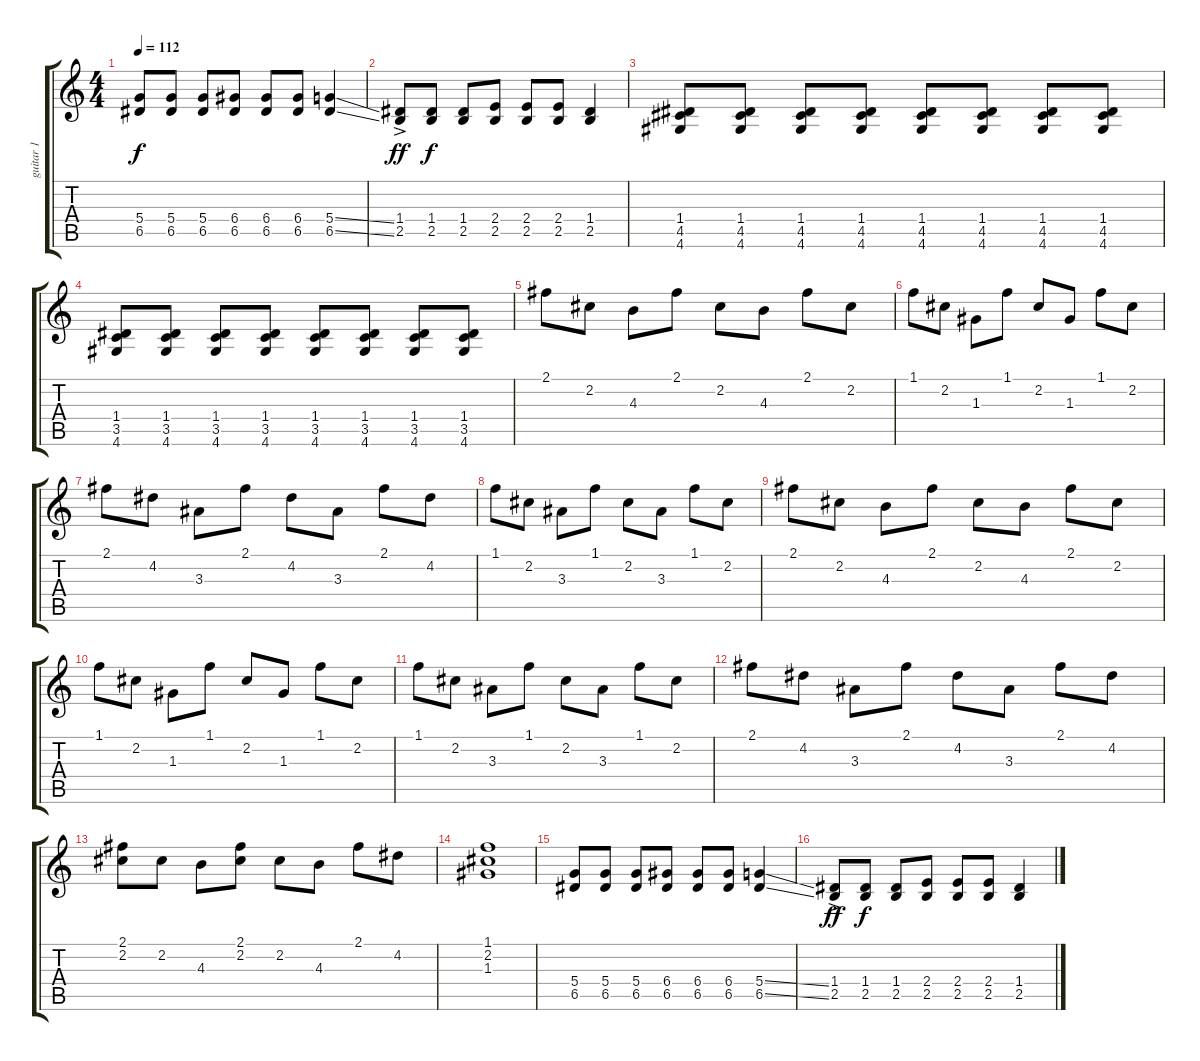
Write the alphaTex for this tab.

\track ("guitar 1" "guitar 1") {instrument electricguitarclean}
\staff {score tabs}
\tuning (E4 B3 G3 D3 A2 E2) {hide}
\ts (4 4)
\tempo 112
\clef g2
\ks c
(5.4 6.5).8{dy f} (5.4 6.5).8 (5.4 6.5).8 (6.4 6.5).8 (6.4 6.5).8 (6.4 6.5).8 (5.4{ss} 6.5{ss}).4 |
(1.4{ac} 2.5{ac}).8{dy ff} (1.4 2.5).8{dy f} (1.4 2.5).8 (2.4 2.5).8 (2.4 2.5).8 (2.4 2.5).8 (1.4 2.5).4 |
(1.4 4.5 4.6).8 (1.4 4.5 4.6).8 (1.4 4.5 4.6).8 (1.4 4.5 4.6).8 (1.4 4.5 4.6).8 (1.4 4.5 4.6).8 (1.4 4.5 4.6).8 (1.4 4.5 4.6).8 |
(1.4 3.5 4.6).8 (1.4 3.5 4.6).8 (1.4 3.5 4.6).8 (1.4 3.5 4.6).8 (1.4 3.5 4.6).8 (1.4 3.5 4.6).8 (1.4 3.5 4.6).8 (1.4 3.5 4.6).8 |
2.1.8 2.2.8 4.3.8 2.1.8 2.2.8 4.3.8 2.1.8 2.2.8 |
1.1.8 2.2.8 1.3.8 1.1.8 2.2.8 1.3.8 1.1.8 2.2.8 |
2.1.8 4.2.8 3.3.8 2.1.8 4.2.8 3.3.8 2.1.8 4.2.8 |
1.1.8 2.2.8 3.3.8 1.1.8 2.2.8 3.3.8 1.1.8 2.2.8 |
2.1.8 2.2.8 4.3.8 2.1.8 2.2.8 4.3.8 2.1.8 2.2.8 |
1.1.8 2.2.8 1.3.8 1.1.8 2.2.8 1.3.8 1.1.8 2.2.8 |
1.1.8 2.2.8 3.3.8 1.1.8 2.2.8 3.3.8 1.1.8 2.2.8 |
2.1.8 4.2.8 3.3.8 2.1.8 4.2.8 3.3.8 2.1.8 4.2.8 |
(2.1 2.2).8 2.2.8 4.3.8 (2.1 2.2).8 2.2.8 4.3.8 2.1.8 4.2.8 |
(1.1 2.2 1.3).1 |
(5.4 6.5).8 (5.4 6.5).8 (5.4 6.5).8 (6.4 6.5).8 (6.4 6.5).8 (6.4 6.5).8 (5.4{ss} 6.5{ss}).4 |
(1.4{ac} 2.5{ac}).8{dy ff} (1.4 2.5).8{dy f} (1.4 2.5).8 (2.4 2.5).8 (2.4 2.5).8 (2.4 2.5).8 (1.4{ss} 2.5{ss}).4
